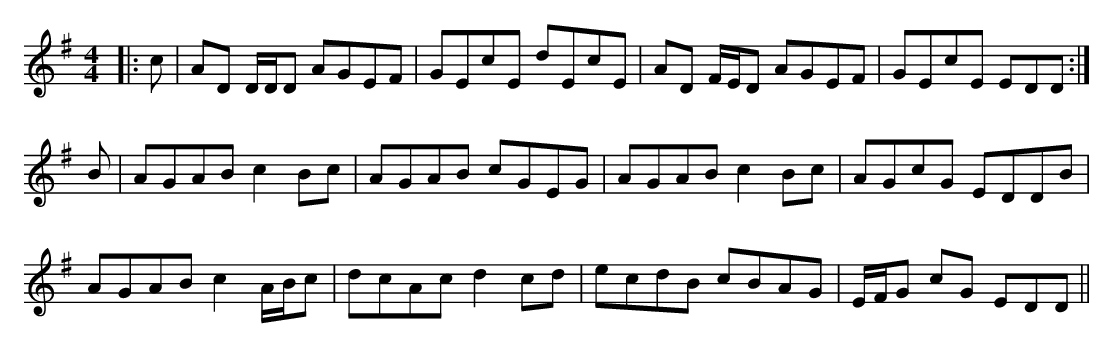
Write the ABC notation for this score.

X:1
M:4/4
K:Dmix
|:c|AD D/D/D AGEF|GEcE dEcE|AD F/E/D AGEF|GEcE EDD:|
B|AGAB c2 Bc|AGAB cGEG|AGAB c2 Bc|AGcG EDDB|
AGAB c2 A/B/c|dcAc d2 cd|ecdB cBAG|E/F/G cG EDD||
